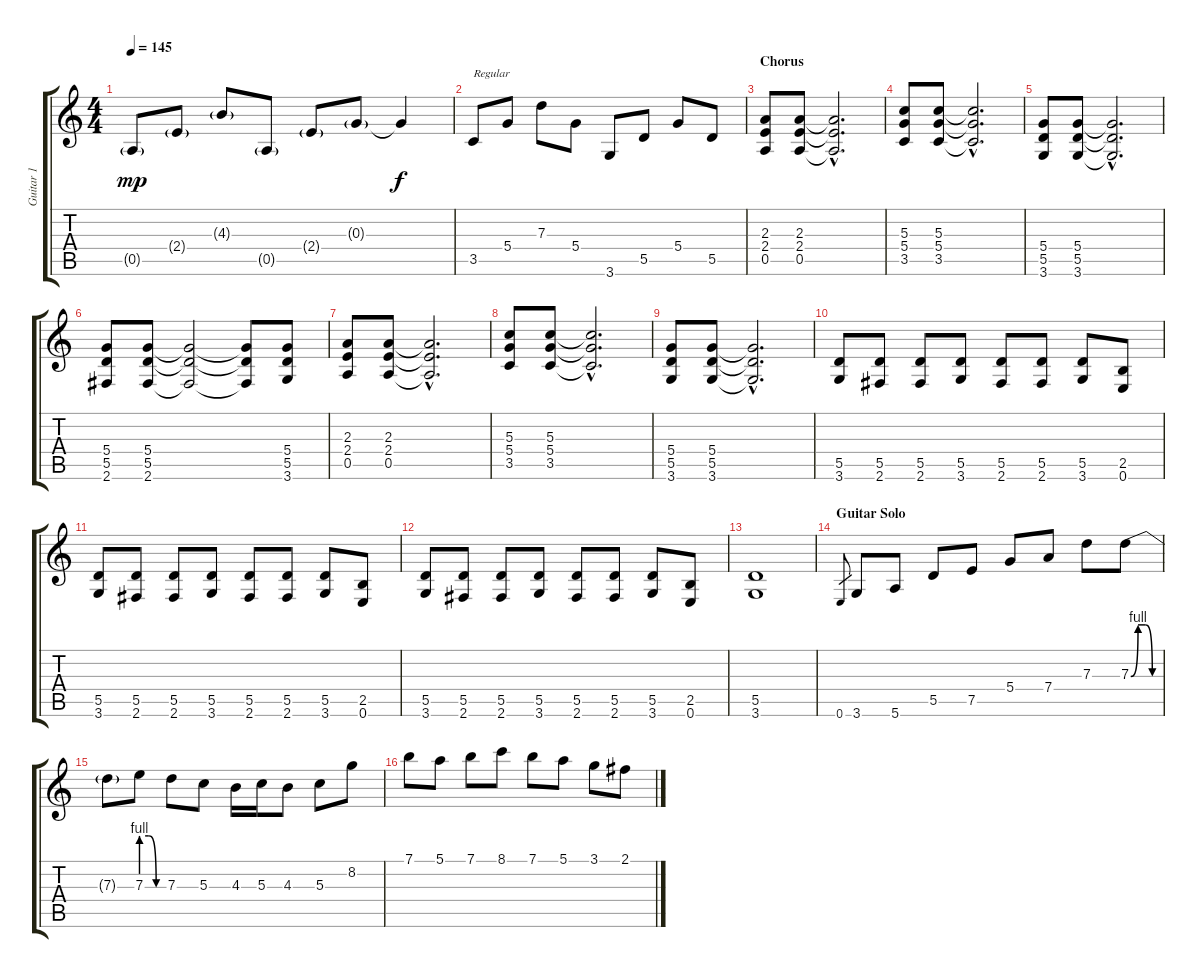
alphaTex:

\track ("Guitar 1" "Guitar 1") {instrument overdrivenguitar}
\staff {score tabs}
\tuning (E4 B3 G3 D3 A2 E2) {hide}
\ts (4 4)
\tempo 145
\clef g2
\ks c
0.5{g}.8{dy mp} 2.4{g}.8 4.3{g}.8 0.5{g}.8 2.4{g}.8 0.3{g}.8 0.3{t}.4{dy f} |
3.5.8{txt "Regular"} 5.4.8 7.3.8 5.4.8 3.6.8 5.5.8 5.4.8 5.5.8 |
\section ("" "Chorus")
(2.3 2.4 0.5).8 (2.3 2.4 0.5).8 (2.3{hac t} 2.4{hac t} 0.5{hac t}).2{d} |
(5.3 5.4 3.5).8 (5.3 5.4 3.5).8 (5.3{hac t} 5.4{hac t} 3.5{hac t}).2{d} |
(5.4 5.5 3.6).8 (5.4 5.5 3.6).8 (5.4{hac t} 5.5{hac t} 3.6{hac t}).2{d} |
(5.4 5.5 2.6).8 (5.4 5.5 2.6).8 (5.4{t} 5.5{t} 2.6{t}).2 (5.4{t} 5.5{t} 2.6{t}).8 (5.4 5.5 3.6).8 |
(2.3 2.4 0.5).8 (2.3 2.4 0.5).8 (2.3{hac t} 2.4{hac t} 0.5{hac t}).2{d} |
(5.3 5.4 3.5).8 (5.3 5.4 3.5).8 (5.3{hac t} 5.4{hac t} 3.5{hac t}).2{d} |
(5.4 5.5 3.6).8 (5.4 5.5 3.6).8 (5.4{hac t} 5.5{hac t} 3.6{hac t}).2{d} |
(5.5 3.6).8 (5.5 2.6).8 (5.5 2.6).8 (5.5 3.6).8 (5.5 2.6).8 (5.5 2.6).8 (5.5 3.6).8 (2.5 0.6).8 |
(5.5 3.6).8 (5.5 2.6).8 (5.5 2.6).8 (5.5 3.6).8 (5.5 2.6).8 (5.5 2.6).8 (5.5 3.6).8 (2.5 0.6).8 |
(5.5 3.6).8 (5.5 2.6).8 (5.5 2.6).8 (5.5 3.6).8 (5.5 2.6).8 (5.5 2.6).8 (5.5 3.6).8 (2.5 0.6).8 |
(5.5 3.6).1 |
\section ("" "Guitar Solo")
0.6.8{gr} 3.6.8 5.6.8 5.5.8 7.5.8 5.4.8 7.4.8 7.3.8 7.3{be (custom 0 0 15 4 30 4 45 0 60 0)}.8 |
7.3{t}.8 7.3{be (custom 0 4 20 4 40 0 60 0)}.8 7.3.8 5.3.8 4.3.16 5.3.16 4.3.8 5.3.8 8.2.8 |
7.1.8 5.1.8 7.1.8 8.1.8 7.1.8 5.1.8 3.1.8 2.1.8
